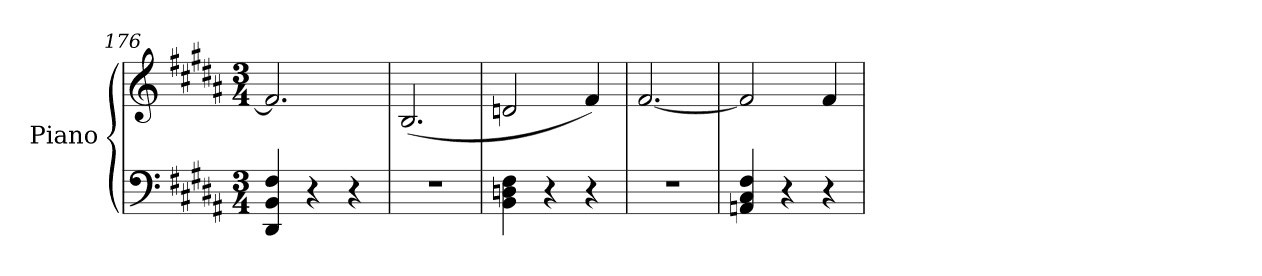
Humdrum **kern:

**kern	**kern
*part1	*part1
*staff2	*staff1
*I"Piano	*
*I'Pno	*
*clefF4	*clefG2
*k[f#c#g#d#a#]	*k[f#c#g#d#a#]
*B:	*B:
*M3/4	*M3/4
=176	=176
4DD#/ 4BB/ 4F#/	2.f#/]
4r	.
4r	.
=177	=177
2.r	(2.B/
=178	=178
4BB\ 4Dn\ 4F#\	2dn/
4r	.
4r	4f#/)
!!LO:LB:g=z
=179	=179
2.r	[2.f#/
=180	=180
4AAn/ 4C#/ 4F#/	2f#/]
4r	.
4r	4f#/
=	=
*-	*-
